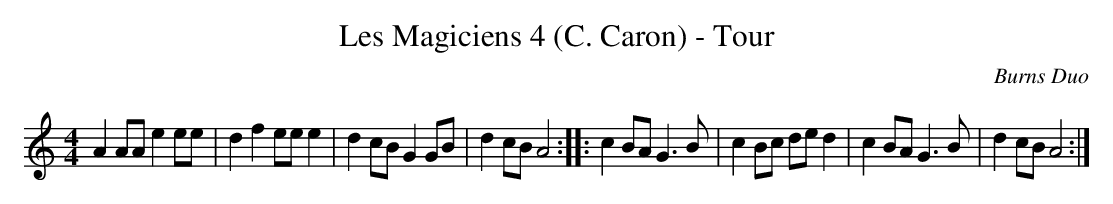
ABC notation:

X:1
T:Les Magiciens 4 (C. Caron) - Tour
C:Burns Duo
M:4/4
L:1/8
K:C
A2 AA e2 ee|d2 f2 ee e2|\
d2 cB G2 GB|d2 cB A4:|\
|:c2 BA G3B|c2 Bc de d2|\
c2 BA G3 B|d2 cB A4:|
